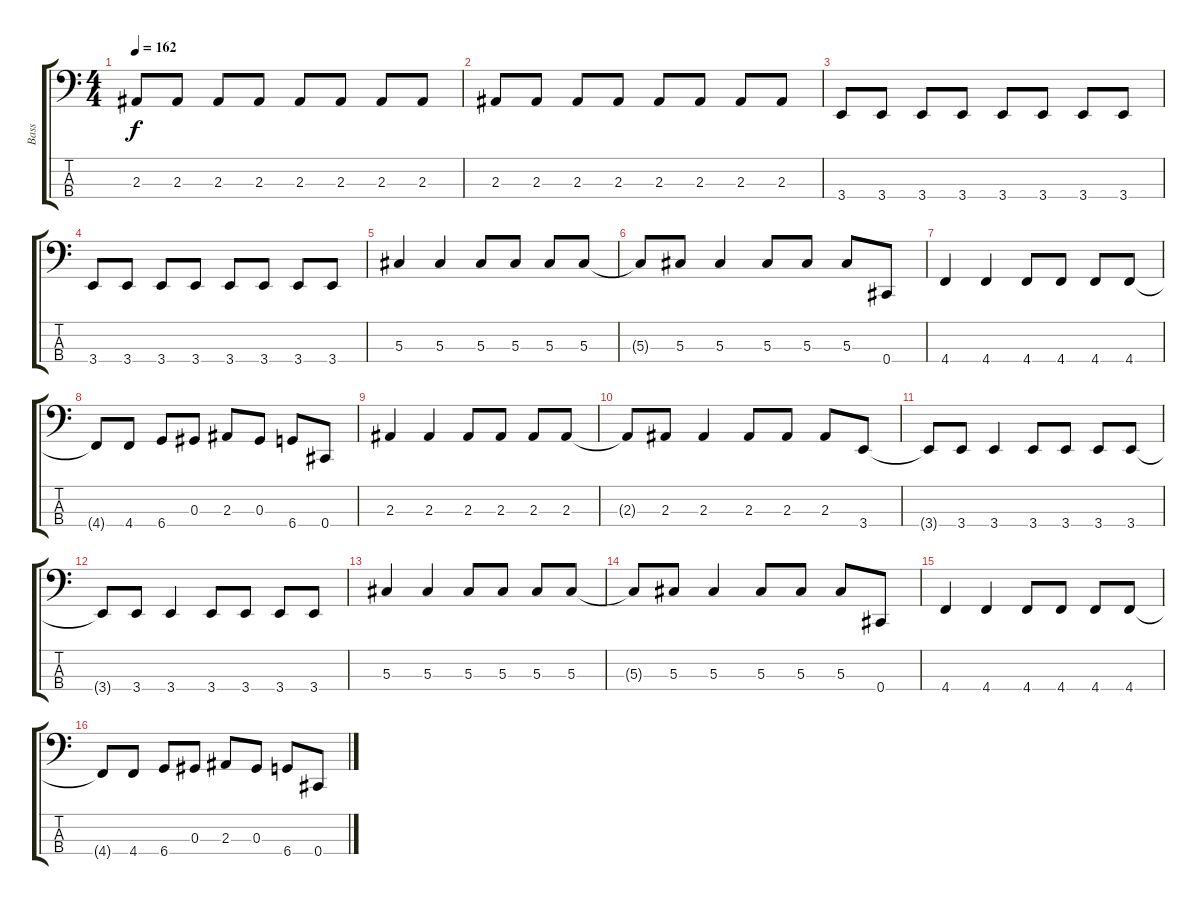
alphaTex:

\track ("Bass" "Bass") {instrument electricbasspick}
\staff {score tabs}
\tuning (Gb2 Db2 Ab1 Db1) {hide}
\ts (4 4)
\tempo 162
\clef f4
\ks c
2.3.8{dy f} 2.3.8 2.3.8 2.3.8 2.3.8 2.3.8 2.3.8 2.3.8 |
2.3.8 2.3.8 2.3.8 2.3.8 2.3.8 2.3.8 2.3.8 2.3.8 |
3.4.8 3.4.8 3.4.8 3.4.8 3.4.8 3.4.8 3.4.8 3.4.8 |
3.4.8 3.4.8 3.4.8 3.4.8 3.4.8 3.4.8 3.4.8 3.4.8 |
5.3.4 5.3.4 5.3.8 5.3.8 5.3.8 5.3.8 |
5.3{t}.8 5.3.8 5.3.4 5.3.8 5.3.8 5.3.8 0.4.8 |
4.4.4 4.4.4 4.4.8 4.4.8 4.4.8 4.4.8 |
4.4{t}.8 4.4.8 6.4.8 0.3.8 2.3.8 0.3.8 6.4.8 0.4.8 |
2.3.4 2.3.4 2.3.8 2.3.8 2.3.8 2.3.8 |
2.3{t}.8 2.3.8 2.3.4 2.3.8 2.3.8 2.3.8 3.4.8 |
3.4{t}.8 3.4.8 3.4.4 3.4.8 3.4.8 3.4.8 3.4.8 |
3.4{t}.8 3.4.8 3.4.4 3.4.8 3.4.8 3.4.8 3.4.8 |
5.3.4 5.3.4 5.3.8 5.3.8 5.3.8 5.3.8 |
5.3{t}.8 5.3.8 5.3.4 5.3.8 5.3.8 5.3.8 0.4.8 |
4.4.4 4.4.4 4.4.8 4.4.8 4.4.8 4.4.8 |
4.4{t}.8 4.4.8 6.4.8 0.3.8 2.3.8 0.3.8 6.4.8 0.4.8
